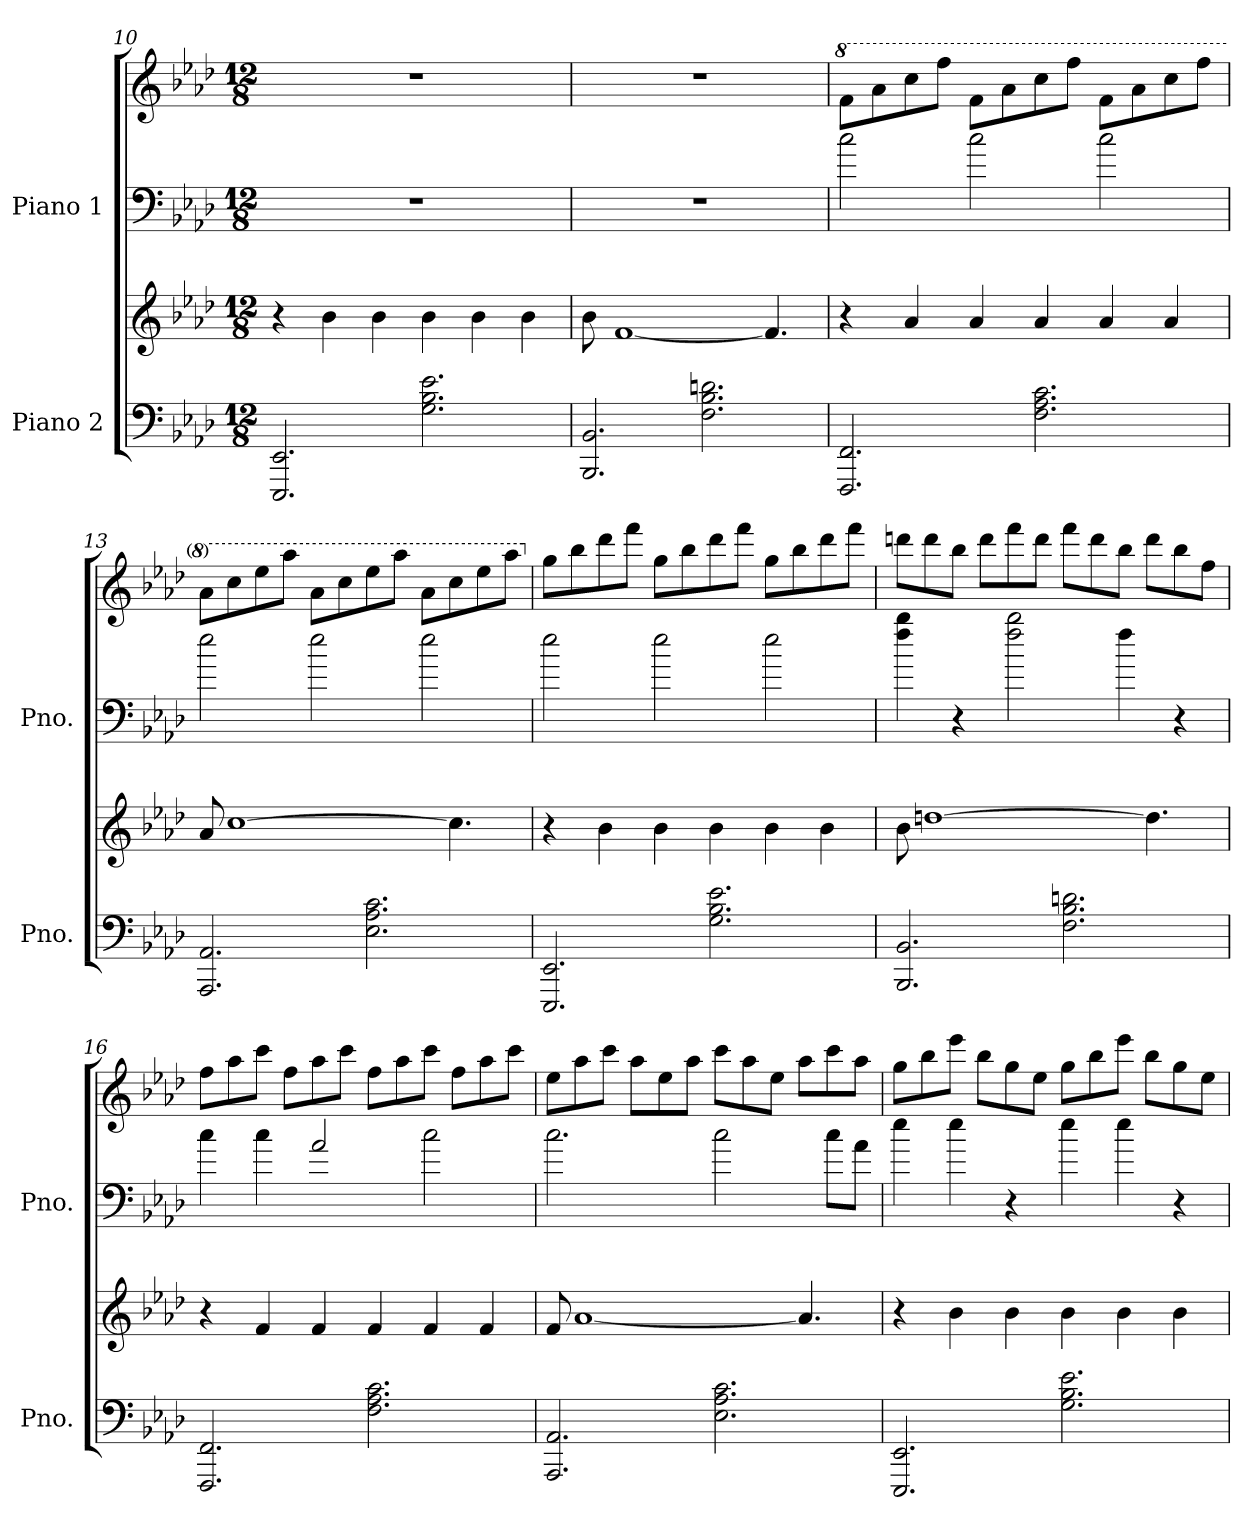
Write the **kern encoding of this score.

**kern	**kern	**kern	**kern
*part2	*part2	*part1	*part1
*staff4	*staff3	*staff2	*staff1
*I"Piano 2	*	*I"Piano 1	*
*I'Pno.	*	*I'Pno.	*
*clefF4	*clefG2	*clefF4	*clefG2
*k[b-e-a-d-]	*k[b-e-a-d-]	*k[b-e-a-d-]	*k[b-e-a-d-]
*M12/8	*M12/8	*M12/8	*M12/8
=10	=10	=10	=10
2.EEE-/ 2.EE-/	4r	1.r	1.r
.	4b-\	.	.
.	4b-\	.	.
2.G\ 2.B-\ 2.e-\	4b-\	.	.
.	4b-\	.	.
.	4b-\	.	.
=11	=11	=11	=11
2.BBB-/ 2.BB-/	8b-\	1.r	1.r
.	[1f	.	.
2.F\ 2.B-\ 2.dn\	.	.	.
.	4.f/]	.	.
!!LO:LB:g=z
=12	=12	=12	=12
*	*	*	*8va
2.FFF/ 2.FF/	4r	2cc\	8ff\L
.	.	.	8aa-\
.	4a-/	.	8ccc\
.	.	.	8fff\J
.	4a-/	2cc\	8ff\L
.	.	.	8aa-\
2.F\ 2.A-\ 2.c\	4a-/	.	8ccc\
.	.	.	8fff\J
.	4a-/	2cc\	8ff\L
.	.	.	8aa-\
.	4a-/	.	8ccc\
.	.	.	8fff\J
=13	=13	=13	=13
2.AAA-/ 2.AA-/	8a-/	2ee-\	8aa-\L
.	[1cc	.	8ccc\
.	.	.	8eee-\
.	.	.	8aaa-\J
.	.	2ee-\	8aa-\L
.	.	.	8ccc\
2.E-\ 2.A-\ 2.c\	.	.	8eee-\
.	.	.	8aaa-\J
.	.	2ee-\	8aa-\L
.	4.cc\]	.	8ccc\
.	.	.	8eee-\
.	.	.	8aaa-\J
!!LO:PB:g=z
=14	=14	=14	=14
*	*	*	*X8va
2.EEE-/ 2.EE-/	4r	2ee-\	8gg\L
.	.	.	8bb-\
.	4b-\	.	8ddd-\
.	.	.	8fff\J
.	4b-\	2ee-\	8gg\L
.	.	.	8bb-\
2.G\ 2.B-\ 2.e-\	4b-\	.	8ddd-\
.	.	.	8fff\J
.	4b-\	2ee-\	8gg\L
.	.	.	8bb-\
.	4b-\	.	8ddd-\
.	.	.	8fff\J
=15	=15	=15	=15
2.BBB-/ 2.BB-/	8b-\	4ff\ 4bb-\	8dddn\L
.	[1ddn	.	8ddd\
.	.	4r	8bb-\J
.	.	.	8ddd\L
.	.	2ff\ 2bb-\	8fff\
.	.	.	8ddd\J
2.F\ 2.B-\ 2.dn\	.	.	8fff\L
.	.	.	8ddd\
.	.	4ff\	8bb-\J
.	4.dd\]	.	8ddd\L
.	.	4r	8bb-\
.	.	.	8ff\J
!!LO:LB:g=z
=16	=16	=16	=16
2.FFF/ 2.FF/	4r	4cc\	8ff\L
.	.	.	8aa-\
.	4f/	4cc\	8ccc\J
.	.	.	8ff\L
.	4f/	2a-/	8aa-\
.	.	.	8ccc\J
2.F\ 2.A-\ 2.c\	4f/	.	8ff\L
.	.	.	8aa-\
.	4f/	2cc\	8ccc\J
.	.	.	8ff\L
.	4f/	.	8aa-\
.	.	.	8ccc\J
=17	=17	=17	=17
2.AAA-/ 2.AA-/	8f/	2.cc\	8ee-\L
.	[1a-	.	8aa-\
.	.	.	8ccc\J
.	.	.	8aa-\L
.	.	.	8ee-\
.	.	.	8aa-\J
2.E-\ 2.A-\ 2.c\	.	2cc\	8ccc\L
.	.	.	8aa-\
.	.	.	8ee-\J
.	4.a-/]	.	8aa-\L
.	.	8cc\L	8ccc\
.	.	8a-\J	8aa-\J
!!LO:LB:g=z
=18	=18	=18	=18
2.EEE-/ 2.EE-/	4r	4ee-\	8gg\L
.	.	.	8bb-\
.	4b-\	4ee-\	8eee-\J
.	.	.	8bb-\L
.	4b-\	4r	8gg\
.	.	.	8ee-\J
2.G\ 2.B-\ 2.e-\	4b-\	4ee-\	8gg\L
.	.	.	8bb-\
.	4b-\	4ee-\	8eee-\J
.	.	.	8bb-\L
.	4b-\	4r	8gg\
.	.	.	8ee-\J
=	=	=	=
*-	*-	*-	*-
